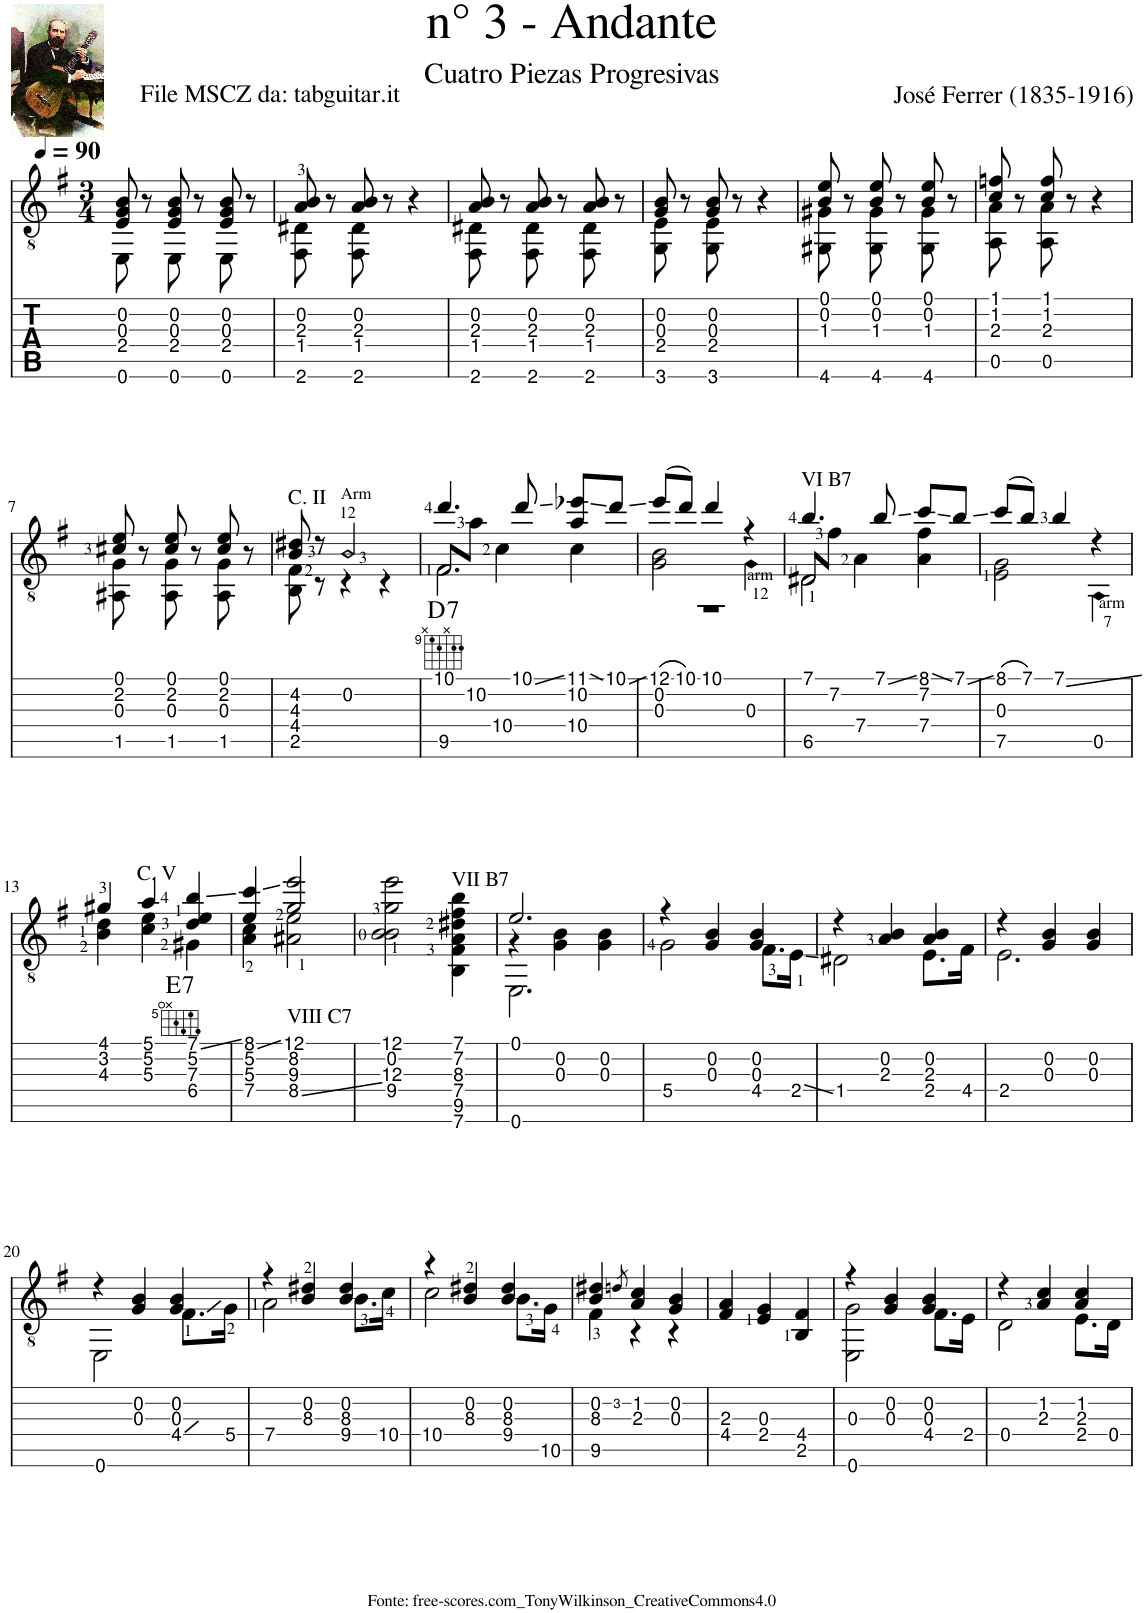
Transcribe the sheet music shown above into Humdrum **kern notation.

**kern	**kern	**harte
*part1	*part1	*part1
*staff2	*staff1	*
*I"Guitar	*	*
*I'Guit.	*	*
*stria6	*	*
*	*clefGv2	*
*k[f#]	*k[f#]	*
*M3/4	*M3/4	*
*MM90	*MM90	*
=1	=1	=1
*^	*^	*
8E 8G 8B	8EE	8E/ 8G/ 8B/	8EE\	.
8r	8ryy	8r	8ryy	.
8E 8G 8B	8EE	8E/ 8G/ 8B/	8EE\	.
8r	8ryy	8r	8ryy	.
8E 8G 8B	8EE	8E/ 8G/ 8B/	8EE\	.
8r	8ryy	8r	8ryy	.
=2	=2	=2	=2	=2
8A 8B	8FF# 8D#	8A/ 8B/	8FF#\ 8D#X\	.
8r	8ryy	8r	8ryy	.
8A 8B	8FF# 8D#	8A/ 8B/	8FF#\ 8D#\	.
8r	4.ryy	8r	4.ryy	.
4r	.	4r	.	.
=3	=3	=3	=3	=3
8A 8B	8FF# 8D#	8A/ 8B/	8FF#\ 8D#X\	.
8r	8ryy	8r	8ryy	.
8A 8B	8FF# 8D#	8A/ 8B/	8FF#\ 8D#\	.
8r	8ryy	8r	8ryy	.
8A 8B	8FF# 8D#	8A/ 8B/	8FF#\ 8D#\	.
8r	8ryy	8r	8ryy	.
=4	=4	=4	=4	=4
8G 8B	8GG 8E	8G/ 8B/	8GG\ 8E\	.
8r	8ryy	8r	8ryy	.
8G 8B	8GG 8E	8G/ 8B/	8GG\ 8E\	.
8r	4.ryy	8r	4.ryy	.
4r	.	4r	.	.
=5	=5	=5	=5	=5
8B 8e	8GG# 8G#	8B/ 8e/	8GG#X\ 8G#X\	.
8r	8ryy	8r	8ryy	.
8B 8e	8GG# 8G#	8B/ 8e/	8GG#\ 8G#\	.
8r	8ryy	8r	8ryy	.
8B 8e	8GG# 8G#	8B/ 8e/	8GG#\ 8G#\	.
8r	8ryy	8r	8ryy	.
=6	=6	=6	=6	=6
8c 8f	8AA 8A	8c/ 8fn/	8AA\ 8A\	.
8r	8ryy	8r	8ryy	.
8c 8f	8AA 8A	8c/ 8f/	8AA\ 8A\	.
8r	4.ryy	8r	4.ryy	.
4r	.	4r	.	.
!!LO:LB:g=z	!!
=7	=7	=7	=7	=7
8c# 8e	8AA# 8G	8c#X/ 8e/	8AA#X\ 8G\	.
8r	8ryy	8r	8ryy	.
8c# 8e	8AA# 8G	8c#/ 8e/	8AA#\ 8G\	.
8r	8ryy	8r	8ryy	.
8c# 8e	8AA# 8G	8c#/ 8e/	8AA#\ 8G\	.
8r	8ryy	8r	8ryy	.
=8	=8	=8	=8	=8
!	!	!LO:TX:a:t=C. II	!	!
8B 8d#	8BB 8F#	8B/ 8d#X/	8BB\ 8F#\	.
8r	8r	8r	8r	.
!	!	!LO:TX:a:t=Arm	!	!
!	!	!LO:TX:a:t=12	!	!
2B	4r	2B/	4r	.
.	4r	.	4r	.
=9	=9	=9	=9	=9
*	*^	*	*	*
!	!	!	!	!LO:N:head=open	!LO:H:kt=7
*	*	*	*	*^	*
4.dd	8F#L	2.F#	4.dd/	8F#/L	2.F#\	D:7
.	8aJ	.	.	8a\J	.	.
.	4c	.	.	4c\	.	.
8dd	.	.	8dd/	.	.	.
8a\ 8ee-\L	4c	.	8a/ 8ee-X/L	4c\	.	.
8ddJ	.	.	8dd/J	.	.	.
=10	=10	=10	=10	=10	=10	=10
8eeL	2G 2B	2.r	(8ee/L	2G\ 2B\	2.r	.
8ddJ	.	.	8dd/J)	.	.	.
4dd	.	.	4dd/	.	.	.
!	!	!	!LO:TX:a:t=arm	!	!	!
!	!	!	!LO:TX:a:t=12	!	!	!
4r	4G	.	4r	4G\	.	.
=11	=11	=11	=11	=11	=11	=11
!	!	!	!LO:TX:a:t=VI B7	!	!	!
!	!	!	!	!LO:N:head=open	!	!
4.b	8D#L	2D#	4.b/	8D#X/L	2D#\	.
.	8f#J	.	.	8f#\J	.	.
.	4A	.	.	4A\	.	.
8b	.	.	8b/	.	.	.
8ccL	4A 4f#	4ryy	8cc/L	4A\ 4f#\	4ryy	.
8bJ	.	.	8b/J	.	.	.
*	*v	*v	*	*	*	*
*	*	*	*v	*v	*
=12	=12	=12	=12	=12
8ccL	2E 2G	(8cc/L	2E\ 2G\	.
8bJ	.	8b/J)	.	.
4b	.	4b/	.	.
!	!	!LO:TX:b:t=arm	!	!
!	!	!LO:TX:b:t=7	!	!
4r	4AA	4r	4AA\	.
!!LO:LB:g=z	!!
=13	=13	=13	=13	=13
4g#	4B 4d	4g#X/	4B\ 4d\	.
!	!	!LO:TX:a:t=C. V	!	!
4a	4c 4e	4a/	4c\ 4e\	.
!	!	!	!	!LO:H:kt=7
4d 4e 4b	4G#	4d/ 4e/ 4b/	4G#X\	E:7
=14	=14	=14	=14	=14
4e 4cc	4A 4c	4e/ 4cc/	4A\ 4c\	.
!LO:TX:a:t=VIII C7	!	!	!	!
2g 2ee	2A# 2e	2g/ 2ee/	2A#X\ 2e\	.
*v	*v	*	*	*
*	*v	*v	*
=15	=15	=15
2B 2g 2B 2ee	2B\ 2B\ 2g\ 2ee\	.
!	!LO:TX:a:t=VII B7	!
4BB 4F# 4A 4d# 4f# 4b	4BB\ 4F#\ 4A\ 4d#X\ 4f#\ 4b\	.
=16	=16	=16
*^	*^	*
*	*^	*	*^	*
2.e	4r	2.EE	2.e/	4r	2.EE\	.
.	4G 4B	.	.	4G\ 4B\	.	.
.	4G 4B	.	.	4G\ 4B\	.	.
*	*v	*v	*	*	*	*
*	*	*	*v	*v	*
=17	=17	=17	=17	=17
4r	2G	4r	2G\	.
4G 4B	.	4G/ 4B/	.	.
4G 4B	8.F#L	4G/ 4B/	8.F#\L	.
.	16EJk	.	16E\Jk	.
=18	=18	=18	=18	=18
4r	2D#	4r	2D#X\	.
4A 4B	.	4A/ 4B/	.	.
4A 4B	8.EL	4A/ 4B/	8.E\L	.
.	16F#Jk	.	16F#\Jk	.
=19	=19	=19	=19	=19
4r	2.E	4r	2.E\	.
4G 4B	.	4G/ 4B/	.	.
4G 4B	.	4G/ 4B/	.	.
!!LO:LB:g=z	!!
=20	=20	=20	=20	=20
4r	2EE	4r	2EE\	.
4G 4B	.	4G/ 4B/	.	.
4G 4B	8.F#L	4G/ 4B/	8.F#\L	.
.	16GJk	.	16G\Jk	.
=21	=21	=21	=21	=21
4r	2A	4r	2A\	.
4d# 4B	.	4B/ 4d#X/	.	.
4d# 4B	8.BL	4B/ 4d#/	8.B\L	.
.	16cJk	.	16c\Jk	.
=22	=22	=22	=22	=22
4r	2c	4r	2c\	.
4d# 4B	.	4B/ 4d#X/	.	.
4d# 4B	8.BL	4B/ 4d#/	8.B\L	.
.	16GJk	.	16G\Jk	.
=23	=23	=23	=23	=23
4d# 4B	4F#	4B/ 4d#X/	4F#\	.
qd	.	8qdn/	.	.
4A 4c	4r	4A/ 4c/	4r	.
4G 4B	4r	4G/ 4B/	4r	.
*v	*v	*	*	*
*	*v	*v	*
=24	=24	=24
4F# 4A	4F#/ 4A/	.
4E 4G	4E/ 4G/	.
4BB 4F#	4BB/ 4F#/	.
=25	=25	=25
*^	*^	*
4r	2EE 2G	4r	2EE\ 2G\	.
4G 4B	.	4G/ 4B/	.	.
4G 4B	8.F#L	4G/ 4B/	8.F#\L	.
.	16EJk	.	16E\Jk	.
=26	=26	=26	=26	=26
4r	2D	4r	2D\	.
4A 4c	.	4A/ 4c/	.	.
4A 4c	8.EL	4A/ 4c/	8.E\L	.
.	16DJk	.	16D\Jk	.
*v	*v	*	*	*
*	*v	*v	*
=	=	=
*-	*-	*-
